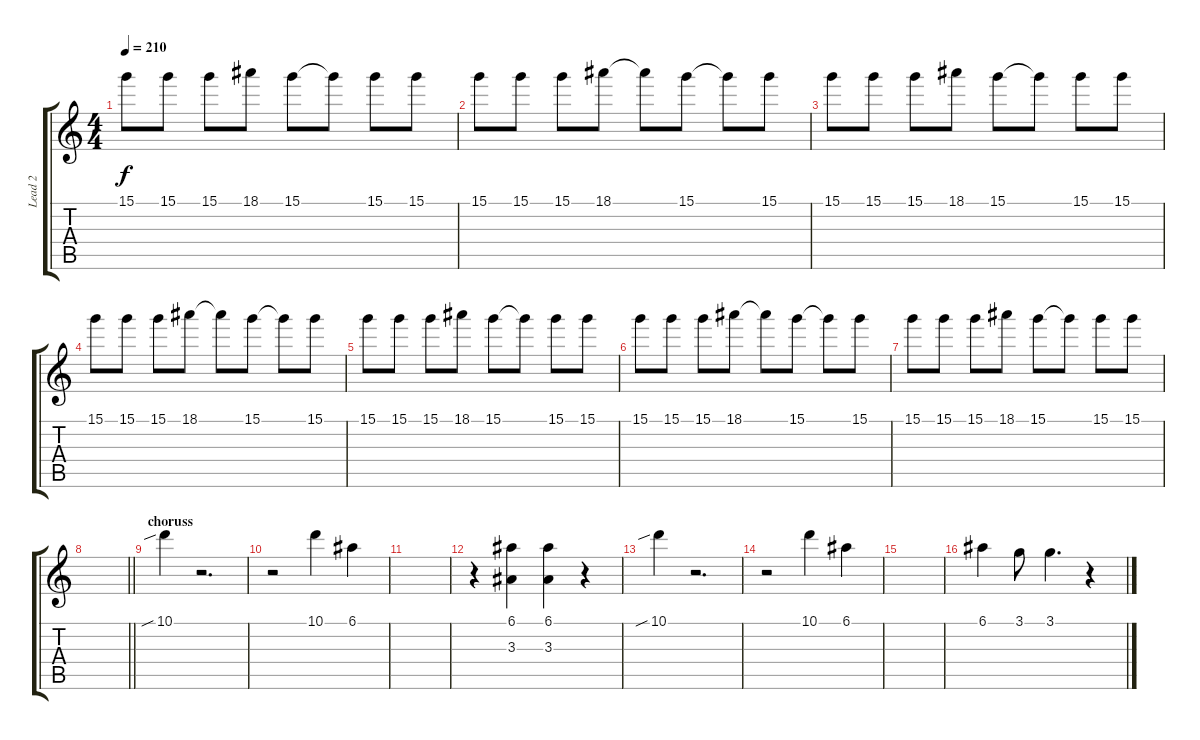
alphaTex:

\track ("Lead 2" "Lead 2") {instrument overdrivenguitar}
\staff {score tabs}
\tuning (E4 B3 G3 D3 A2 E2) {hide}
\ts (4 4)
\tempo 210
\clef g2
\ks c
15.1.8{dy f} 15.1.8 15.1.8 18.1.8 15.1.8 15.1{t}.8 15.1.8 15.1.8 |
15.1.8 15.1.8 15.1.8 18.1.8 18.1{t}.8 15.1.8 15.1{t}.8 15.1.8 |
15.1.8 15.1.8 15.1.8 18.1.8 15.1.8 15.1{t}.8 15.1.8 15.1.8 |
15.1.8 15.1.8 15.1.8 18.1.8 18.1{t}.8 15.1.8 15.1{t}.8 15.1.8 |
15.1.8 15.1.8 15.1.8 18.1.8 15.1.8 15.1{t}.8 15.1.8 15.1.8 |
15.1.8 15.1.8 15.1.8 18.1.8 18.1{t}.8 15.1.8 15.1{t}.8 15.1.8 |
15.1.8 15.1.8 15.1.8 18.1.8 15.1.8 15.1{t}.8 15.1.8 15.1.8 |
\barLineRight lightlight
|
\section ("" "choruss")
10.1{sib}.4 r.2{d} |
r.2 10.1.4 6.1.4 |
|
r.4 (6.1 3.3).4 (6.1 3.3).4 r.4 |
10.1{sib}.4 r.2{d} |
r.2 10.1.4 6.1.4 |
|
6.1.4 3.1.8 3.1.4{d} r.4
